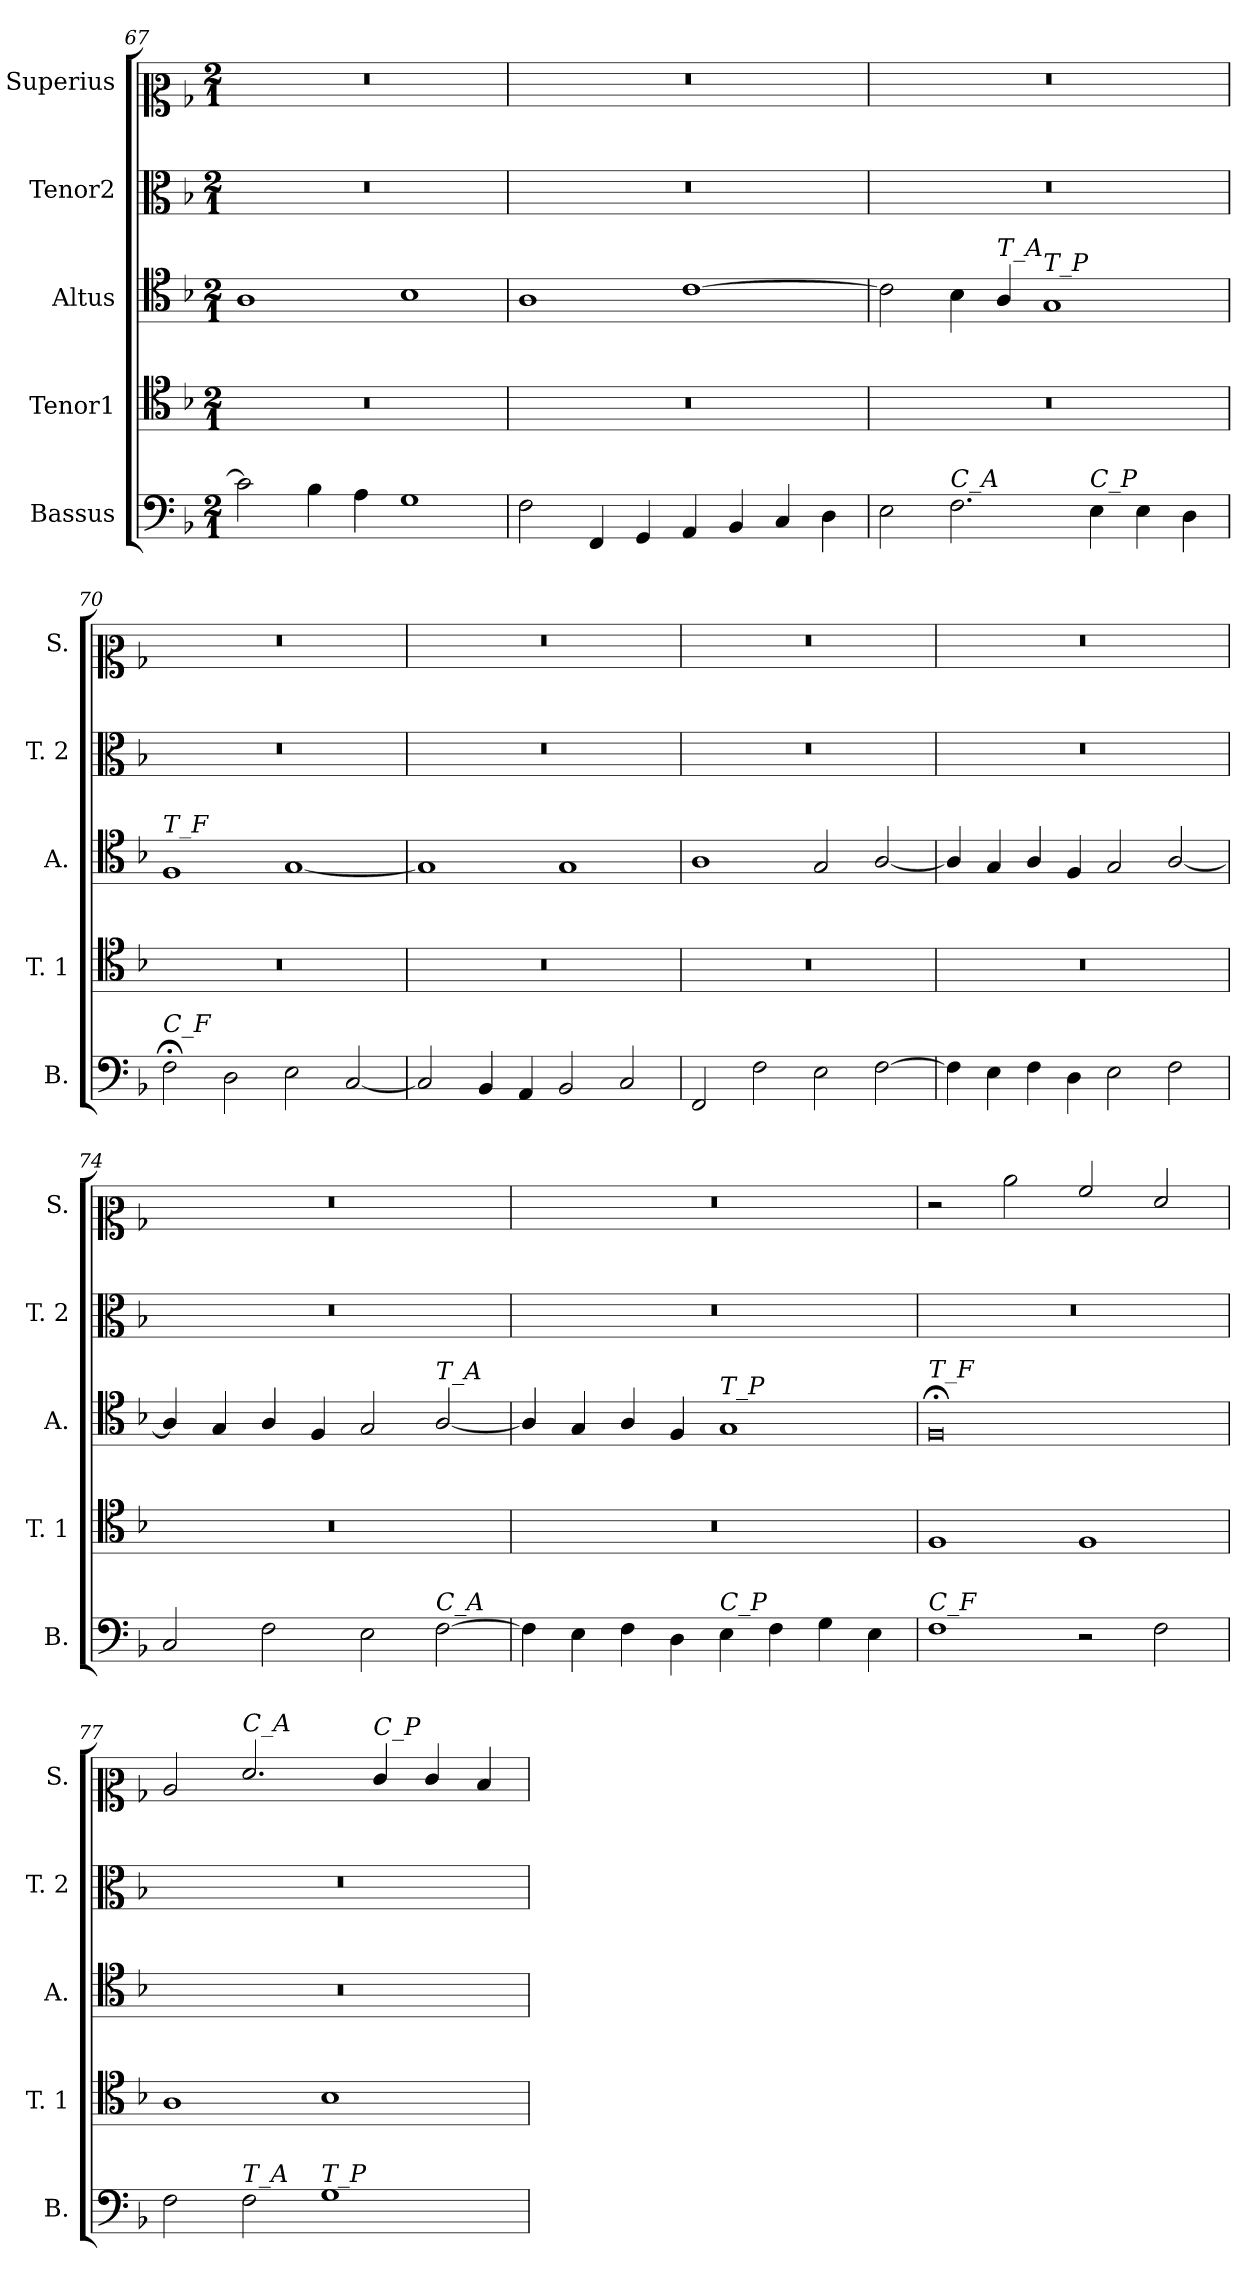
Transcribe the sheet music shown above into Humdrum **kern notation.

**kern	**kern	**kern	**kern	**kern
*part5	*part4	*part3	*part2	*part1
*staff5	*staff4	*staff3	*staff2	*staff1
*I"Bassus	*I"Tenor1	*I"Altus	*I"Tenor2	*I"Superius
*I'B.	*I'T. 1	*I'A.	*I'T. 2	*I'S.
*clefF4	*clefC4	*clefC4	*clefC3	*clefC2
*	*	*ITrd1c2	*	*
*k[b-]	*k[b-]	*k[b-e-a-]	*k[b-]	*k[b-]
*F:	*F:	*E-:	*F:	*F:
*M2/1	*M2/1	*M2/1	*M2/1	*M2/1
=67	=67	=67	=67	=67
2c\]	0r	1G	0r	0r
4B-\	.	.	.	.
4A\	.	.	.	.
1G	.	1A-	.	.
=68	=68	=68	=68	=68
2F\	0r	1G	0r	0r
4FF/	.	.	.	.
4GG/	.	.	.	.
4AA/	.	[1B-	.	.
4BB-/	.	.	.	.
4C/	.	.	.	.
4D\	.	.	.	.
=69	=69	=69	=69	=69
2E\	0r	2B-\]	0r	0r
!LO:TX:a:i:t=C_A	!	!	!	!
2.F\	.	4A-\	.	.
!	!	!LO:TX:a:i:t=T_A	!	!
.	.	4G/	.	.
!	!	!LO:TX:a:i:t=T_P	!	!
.	.	1F	.	.
!LO:TX:a:i:t=C_P	!	!	!	!
4E\	.	.	.	.
4E\	.	.	.	.
4D\	.	.	.	.
=70	=70	=70	=70	=70
!	!	!LO:TX:a:i:t=T_F	!	!
!LO:TX:a:i:t=C_F	!	!	!	!
2F;<\	0r	1E-	0r	0r
2D\	.	.	.	.
2E\	.	[1F	.	.
[2C/	.	.	.	.
=71	=71	=71	=71	=71
2C/]	0r	1F]	0r	0r
4BB-/	.	.	.	.
4AA/	.	.	.	.
2BB-/	.	1F	.	.
2C/	.	.	.	.
!!LO:LB:g=z
=72	=72	=72	=72	=72
2FF/	0r	1G	0r	0r
2F\	.	.	.	.
2E\	.	2F/	.	.
[2F\	.	[2G/	.	.
=73	=73	=73	=73	=73
4F\]	0r	4G/]	0r	0r
4E\	.	4F/	.	.
4F\	.	4G/	.	.
4D\	.	4E-/	.	.
2E\	.	2F/	.	.
2F\	.	[2G/	.	.
=74	=74	=74	=74	=74
2C/	0r	4G/]	0r	0r
.	.	4F/	.	.
2F\	.	4G/	.	.
.	.	4E-/	.	.
2E\	.	2F/	.	.
!	!	!LO:TX:a:i:t=T_A	!	!
!LO:TX:a:i:t=C_A	!	!	!	!
[2F\	.	[2G/	.	.
=75	=75	=75	=75	=75
4F\]	0r	4G/]	0r	0r
4E\	.	4F/	.	.
4F\	.	4G/	.	.
4D\	.	4E-/	.	.
!	!	!LO:TX:a:i:t=T_P	!	!
!LO:TX:a:i:t=C_P	!	!	!	!
4E\	.	1F	.	.
4F\	.	.	.	.
4G\	.	.	.	.
4E\	.	.	.	.
=76	=76	=76	=76	=76
!	!	!LO:TX:a:i:t=T_F	!	!
!LO:TX:a:i:t=C_F	!	!	!	!
1F	1F	0E-;<	0r	2r
.	.	.	.	2cc\
2r	1F	.	.	2a/
2F\	.	.	.	2f/
=77	=77	=77	=77	=77
2F\	1A	0r	0r	2c/
!	!	!	!	!LO:TX:a:i:t=C_A
!LO:TX:a:i:t=T_A	!	!	!	!
2F\	.	.	.	2.f/
!LO:TX:a:i:t=T_P	!	!	!	!
1G	1B-	.	.	.
!	!	!	!	!LO:TX:a:i:t=C_P
.	.	.	.	4e/
.	.	.	.	4e/
.	.	.	.	4d/
=	=	=	=	=
*-	*-	*-	*-	*-
